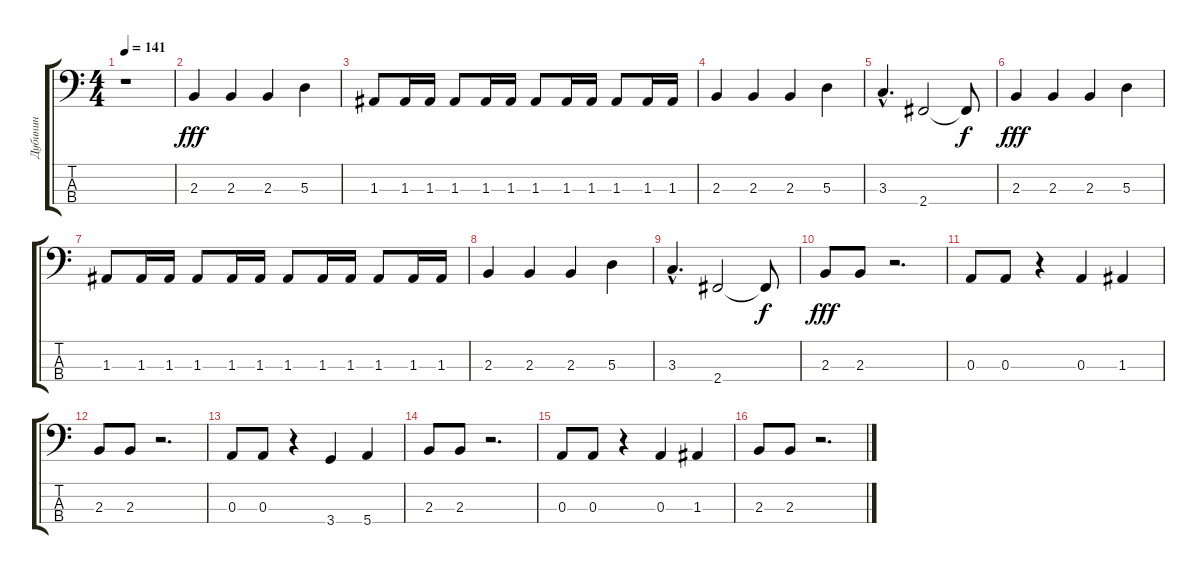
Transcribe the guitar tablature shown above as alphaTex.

\track ("Дубинин" "Дубинин") {instrument electricbassfinger}
\staff {score tabs}
\tuning (G2 D2 A1 E1) {hide}
\ts (4 4)
\tempo 141
\clef f4
\ks c
r.1{dy fff instrument electricbassfinger} |
2.3.4 2.3.4 2.3.4 5.3.4 |
1.3.8 1.3.16 1.3.16 1.3.8 1.3.16 1.3.16 1.3.8 1.3.16 1.3.16 1.3.8 1.3.16 1.3.16 |
2.3.4 2.3.4 2.3.4 5.3.4 |
3.3{hac}.4{d} 2.4.2 2.4{t}.8{dy f} |
2.3.4{dy fff} 2.3.4 2.3.4 5.3.4 |
1.3.8 1.3.16 1.3.16 1.3.8 1.3.16 1.3.16 1.3.8 1.3.16 1.3.16 1.3.8 1.3.16 1.3.16 |
2.3.4 2.3.4 2.3.4 5.3.4 |
3.3{hac}.4{d} 2.4.2 2.4{t}.8{dy f} |
2.3.8{dy fff} 2.3.8 r.2{d} |
0.3.8 0.3.8 r.4 0.3.4 1.3.4 |
2.3.8 2.3.8 r.2{d} |
0.3.8 0.3.8 r.4 3.4.4 5.4.4 |
2.3.8 2.3.8 r.2{d} |
0.3.8 0.3.8 r.4 0.3.4 1.3.4 |
2.3.8 2.3.8 r.2{d}
